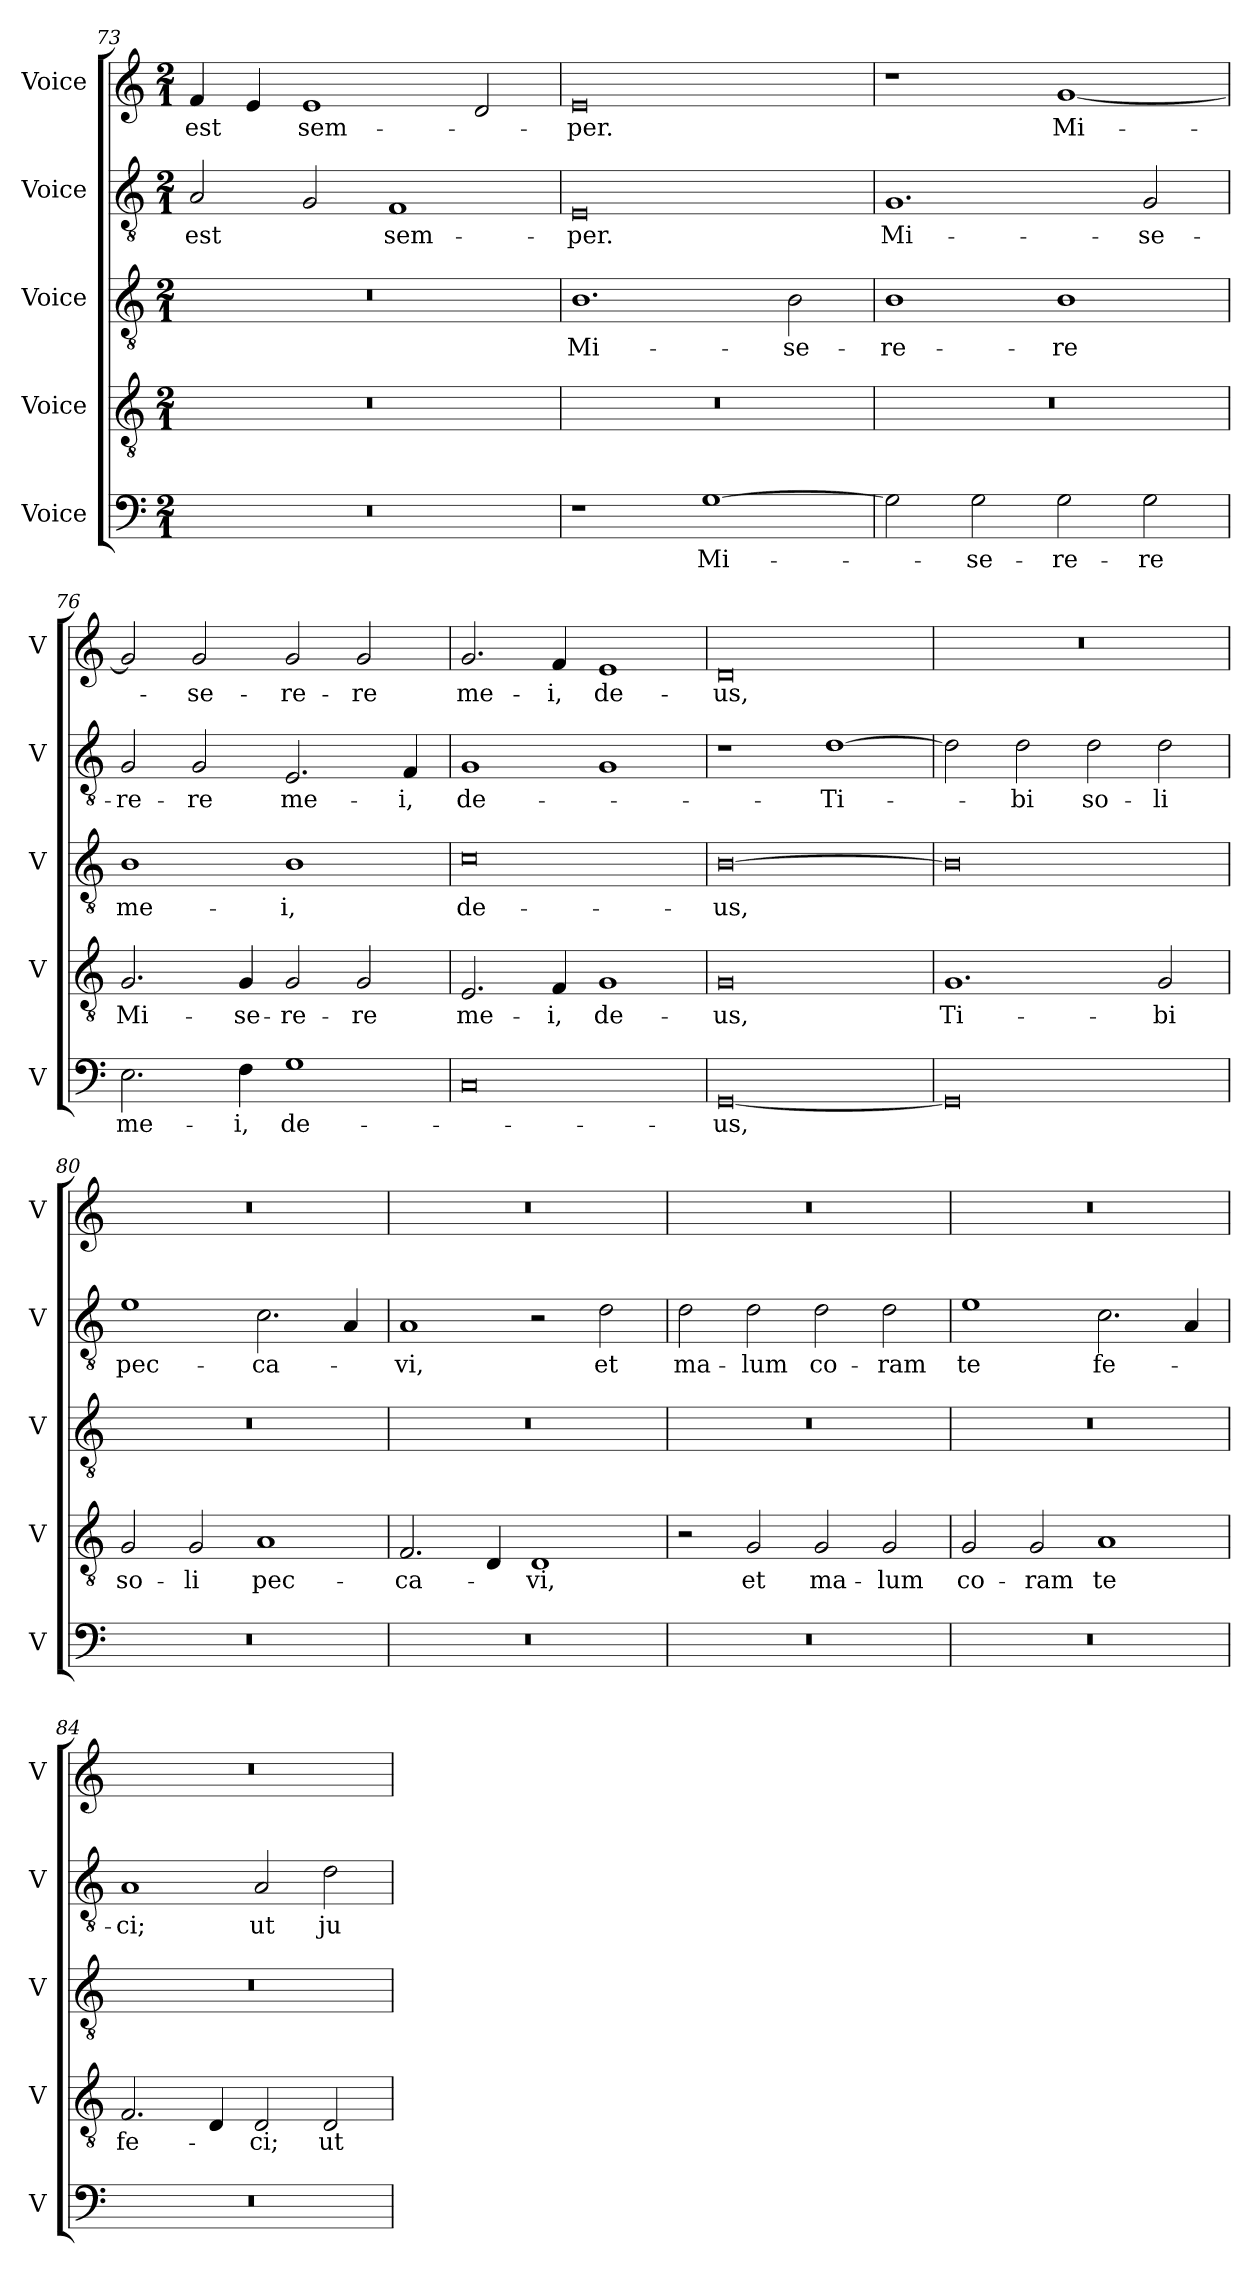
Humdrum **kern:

**kern	**text	**kern	**text	**kern	**text	**kern	**text	**kern	**text
*part5	*part5	*part4	*part4	*part3	*part3	*part2	*part2	*part1	*part1
*staff5	*staff5	*staff4	*staff4	*staff3	*staff3	*staff2	*staff2	*staff1	*staff1
*I"Voice	*	*I"Voice	*	*I"Voice	*	*I"Voice	*	*I"Voice	*
*I'V	*	*I'V	*	*I'V	*	*I'V	*	*I'V	*
*clefF4	*	*clefGv2	*	*clefGv2	*	*clefGv2	*	*clefG2	*
*k[]	*	*k[]	*	*k[]	*	*k[]	*	*k[]	*
*M2/1	*	*M2/1	*	*M2/1	*	*M2/1	*	*M2/1	*
=73	=73	=73	=73	=73	=73	=73	=73	=73	=73
!	!	!	!	!	!	!	!LO:LY:b	!	!LO:LY:b
0r	.	0r	.	0r	.	2A/	est	4f/	est
.	.	.	.	.	.	.	.	4e/	.
!	!	!	!	!	!	!	!	!	!LO:LY:b
.	.	.	.	.	.	2G/	.	1e	sem-
!	!	!	!	!	!	!	!LO:LY:b	!	!
.	.	.	.	.	.	1F	sem-	.	.
.	.	.	.	.	.	.	.	2d/	.
=74	=74	=74	=74	=74	=74	=74	=74	=74	=74
!	!	!	!	!	!LO:LY:b	!	!LO:LY:b	!	!LO:LY:b
1r	.	0r	.	1.B	Mi-	0E	-per.	0e	-per.
!	!LO:LY:b	!	!	!	!	!	!	!	!
[1G	Mi-	.	.	.	.	.	.	.	.
!	!	!	!	!	!LO:LY:b	!	!	!	!
.	.	.	.	2B\	-se-	.	.	.	.
!!LO:LB:g=z
=75	=75	=75	=75	=75	=75	=75	=75	=75	=75
!	!	!	!	!	!LO:LY:b	!	!LO:LY:b	!	!
2G\]	.	0r	.	1B	-re-	1.G	Mi-	1r	.
!	!LO:LY:b	!	!	!	!	!	!	!	!
2G\	-se-	.	.	.	.	.	.	.	.
!	!LO:LY:b	!	!	!	!LO:LY:b	!	!	!	!LO:LY:b
2G\	-re-	.	.	1B	-re	.	.	[1g	Mi-
!	!LO:LY:b	!	!	!	!	!	!LO:LY:b	!	!
2G\	-re	.	.	.	.	2G/	-se-	.	.
=76	=76	=76	=76	=76	=76	=76	=76	=76	=76
!	!LO:LY:b	!	!LO:LY:b	!	!LO:LY:b	!	!LO:LY:b	!	!
2.E\	me-	2.G/	Mi-	1B	me-	2G/	-re-	2g/]	.
!	!	!	!	!	!	!	!LO:LY:b	!	!LO:LY:b
.	.	.	.	.	.	2G/	-re	2g/	-se-
!	!LO:LY:b	!	!LO:LY:b	!	!	!	!	!	!
4F\	-i,	4G/	-se-	.	.	.	.	.	.
!	!LO:LY:b	!	!LO:LY:b	!	!LO:LY:b	!	!LO:LY:b	!	!LO:LY:b
1G	de-	2G/	-re-	1B	-i,	2.E/	me-	2g/	-re-
!	!	!	!LO:LY:b	!	!	!	!	!	!LO:LY:b
.	.	2G/	-re	.	.	.	.	2g/	-re
!	!	!	!	!	!	!	!LO:LY:b	!	!
.	.	.	.	.	.	4F/	-i,	.	.
=77	=77	=77	=77	=77	=77	=77	=77	=77	=77
!	!	!	!LO:LY:b	!	!LO:LY:b	!	!LO:LY:b	!	!LO:LY:b
0C	.	2.E/	me-	0c	de-	1G	de-	2.g/	me-
!	!	!	!LO:LY:b	!	!	!	!	!	!LO:LY:b
.	.	4F/	-i,	.	.	.	.	4f/	-i,
!	!	!	!LO:LY:b	!	!	!	!	!	!LO:LY:b
.	.	1G	de-	.	.	1G	.	1e	de-
=78	=78	=78	=78	=78	=78	=78	=78	=78	=78
!	!LO:LY:b	!	!LO:LY:b	!	!LO:LY:b	!	!	!	!LO:LY:b
[0GG	-us,	0G	-us,	[0B	-us,	1r	.	0d	-us,
!	!	!	!	!	!	!	!LO:LY:b	!	!
.	.	.	.	.	.	[1d	-Ti-	.	.
!!LO:LB:g=z
=79	=79	=79	=79	=79	=79	=79	=79	=79	=79
!	!	!	!LO:LY:b	!	!	!	!	!	!
0GG]	.	1.G	Ti-	0B]	.	2d\]	.	0r	.
!	!	!	!	!	!	!	!LO:LY:b	!	!
.	.	.	.	.	.	2d\	-bi	.	.
!	!	!	!	!	!	!	!LO:LY:b	!	!
.	.	.	.	.	.	2d\	so-	.	.
!	!	!	!LO:LY:b	!	!	!	!LO:LY:b	!	!
.	.	2G/	-bi	.	.	2d\	-li	.	.
=80	=80	=80	=80	=80	=80	=80	=80	=80	=80
!	!	!	!LO:LY:b	!	!	!	!LO:LY:b	!	!
0r	.	2G/	so-	0r	.	1e	pec-	0r	.
!	!	!	!LO:LY:b	!	!	!	!	!	!
.	.	2G/	-li	.	.	.	.	.	.
!	!	!	!LO:LY:b	!	!	!	!LO:LY:b	!	!
.	.	1A	pec-	.	.	2.c\	-ca-	.	.
.	.	.	.	.	.	4A/	.	.	.
=81	=81	=81	=81	=81	=81	=81	=81	=81	=81
!	!	!	!LO:LY:b	!	!	!	!LO:LY:b	!	!
0r	.	2.F/	-ca-	0r	.	1A	-vi,	0r	.
.	.	4D/	.	.	.	.	.	.	.
!	!	!	!LO:LY:b	!	!	!	!	!	!
.	.	1D	-vi,	.	.	2r	.	.	.
!	!	!	!	!	!	!	!LO:LY:b	!	!
.	.	.	.	.	.	2d\	et	.	.
=82	=82	=82	=82	=82	=82	=82	=82	=82	=82
!	!	!	!	!	!	!	!LO:LY:b	!	!
0r	.	2r	.	0r	.	2d\	ma-	0r	.
!	!	!	!LO:LY:b	!	!	!	!LO:LY:b	!	!
.	.	2G/	et	.	.	2d\	-lum	.	.
!	!	!	!LO:LY:b	!	!	!	!LO:LY:b	!	!
.	.	2G/	ma-	.	.	2d\	co-	.	.
!	!	!	!LO:LY:b	!	!	!	!LO:LY:b	!	!
.	.	2G/	-lum	.	.	2d\	-ram	.	.
!!LO:PB:g=z
=83	=83	=83	=83	=83	=83	=83	=83	=83	=83
!	!	!	!LO:LY:b	!	!	!	!LO:LY:b	!	!
0r	.	2G/	co-	0r	.	1e	te	0r	.
!	!	!	!LO:LY:b	!	!	!	!	!	!
.	.	2G/	-ram	.	.	.	.	.	.
!	!	!	!LO:LY:b	!	!	!	!LO:LY:b	!	!
.	.	1A	te	.	.	2.c\	fe-	.	.
.	.	.	.	.	.	4A/	.	.	.
=84	=84	=84	=84	=84	=84	=84	=84	=84	=84
!	!	!	!LO:LY:b	!	!	!	!LO:LY:b	!	!
0r	.	2.F/	fe-	0r	.	1A	-ci;	0r	.
.	.	4D/	.	.	.	.	.	.	.
!	!	!	!LO:LY:b	!	!	!	!LO:LY:b	!	!
.	.	2D/	-ci;	.	.	2A/	ut	.	.
!	!	!	!LO:LY:b	!	!	!	!LO:LY:b	!	!
.	.	2D/	ut	.	.	2d\	ju-	.	.
=	=	=	=	=	=	=	=	=	=
*-	*-	*-	*-	*-	*-	*-	*-	*-	*-
